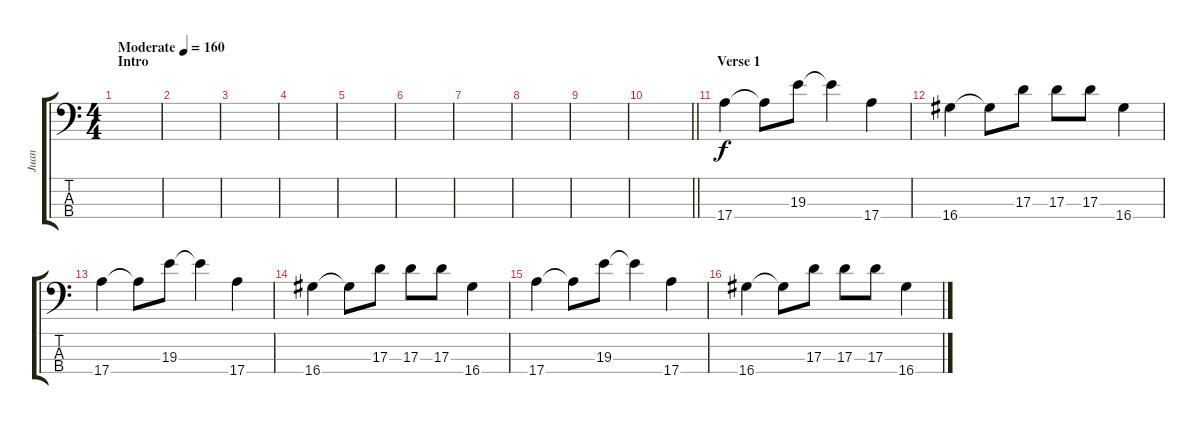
\track ("Juan" "Juan") {instrument electricbassfinger}
\staff {score tabs}
\tuning (G2 D2 A1 E1) {hide}
\ts (4 4)
\section ("" "Intro")
\tempo (160 "Moderate")
\clef f4
\ks c
|
|
|
|
|
|
|
|
|
\barLineRight lightlight
|
\section ("" "Verse 1")
17.4.4 17.4{t}.8 19.3.8 19.3{t}.4 17.4.4 |
16.4.4 16.4{t}.8 17.3.8 17.3.8 17.3.8 16.4.4 |
17.4.4 17.4{t}.8 19.3.8 19.3{t}.4 17.4.4 |
16.4.4 16.4{t}.8 17.3.8 17.3.8 17.3.8 16.4.4 |
17.4.4 17.4{t}.8 19.3.8 19.3{t}.4 17.4.4 |
16.4.4 16.4{t}.8 17.3.8 17.3.8 17.3.8 16.4.4
